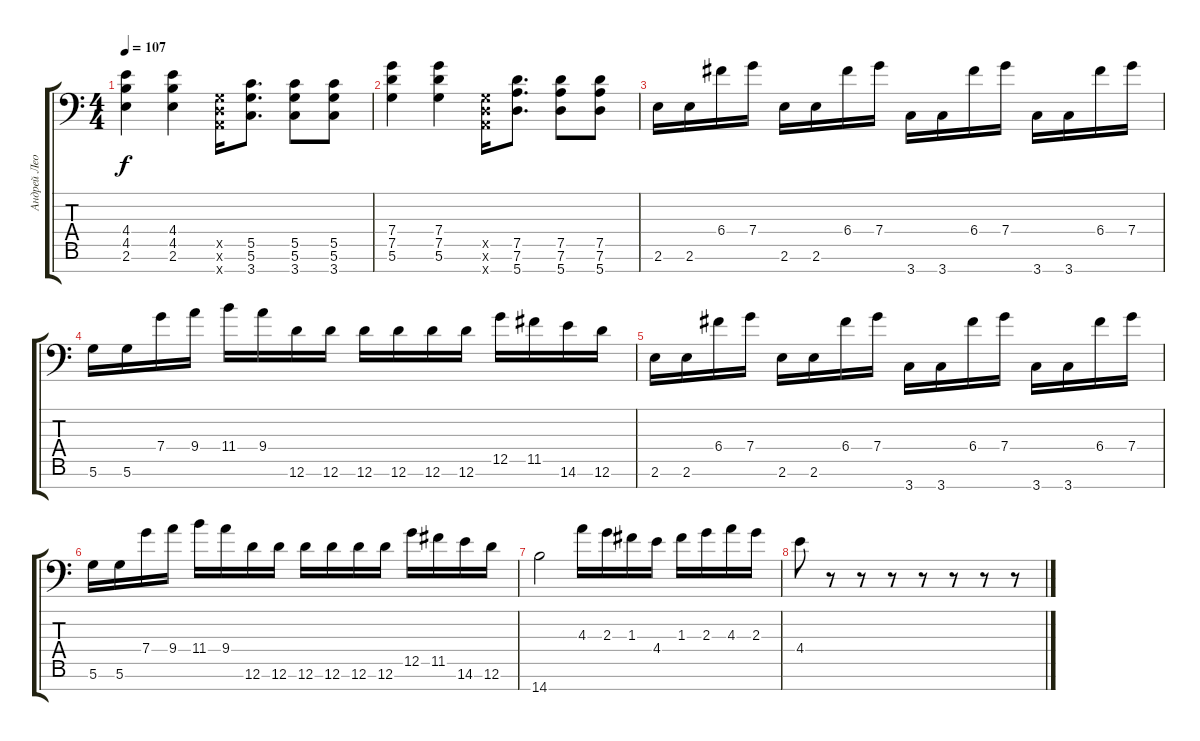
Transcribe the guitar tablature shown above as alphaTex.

\track ("Андрей Леонтьев" "Андрей Лео") {instrument distortionguitar}
\staff {score tabs}
\tuning (D4 A3 F3 C3 G2 D2 A1) {hide}
\ts (4 4)
\tempo 107
\clef f4
\ks c
(4.4 4.5 2.6).4{dy f} (4.4 4.5 2.6).4 (0.5{x} 0.6{x} 0.7{x}).16 (5.5 5.6 3.7).8{d} (5.5 5.6 3.7).8 (5.5 5.6 3.7).8 |
(7.4 7.5 5.6).4 (7.4 7.5 5.6).4 (0.5{x} 0.6{x} 0.7{x}).16 (7.5 7.6 5.7).8{d} (7.5 7.6 5.7).8 (7.5 7.6 5.7).8 |
2.6.16 2.6.16 6.4.16 7.4.16 2.6.16 2.6.16 6.4.16 7.4.16 3.7.16 3.7.16 6.4.16 7.4.16 3.7.16 3.7.16 6.4.16 7.4.16 |
5.6.16 5.6.16 7.4.16 9.4.16 11.4.16 9.4.16 12.6.16 12.6.16 12.6.16 12.6.16 12.6.16 12.6.16 12.5.16 11.5.16 14.6.16 12.6.16 |
2.6.16 2.6.16 6.4.16 7.4.16 2.6.16 2.6.16 6.4.16 7.4.16 3.7.16 3.7.16 6.4.16 7.4.16 3.7.16 3.7.16 6.4.16 7.4.16 |
5.6.16 5.6.16 7.4.16 9.4.16 11.4.16 9.4.16 12.6.16 12.6.16 12.6.16 12.6.16 12.6.16 12.6.16 12.5.16 11.5.16 14.6.16 12.6.16 |
14.7.2 4.3.16 2.3.16 1.3.16 4.4.16 1.3.16 2.3.16 4.3.16 2.3.16 |
4.4.8 r.8 r.8 r.8 r.8 r.8 r.8 r.8
